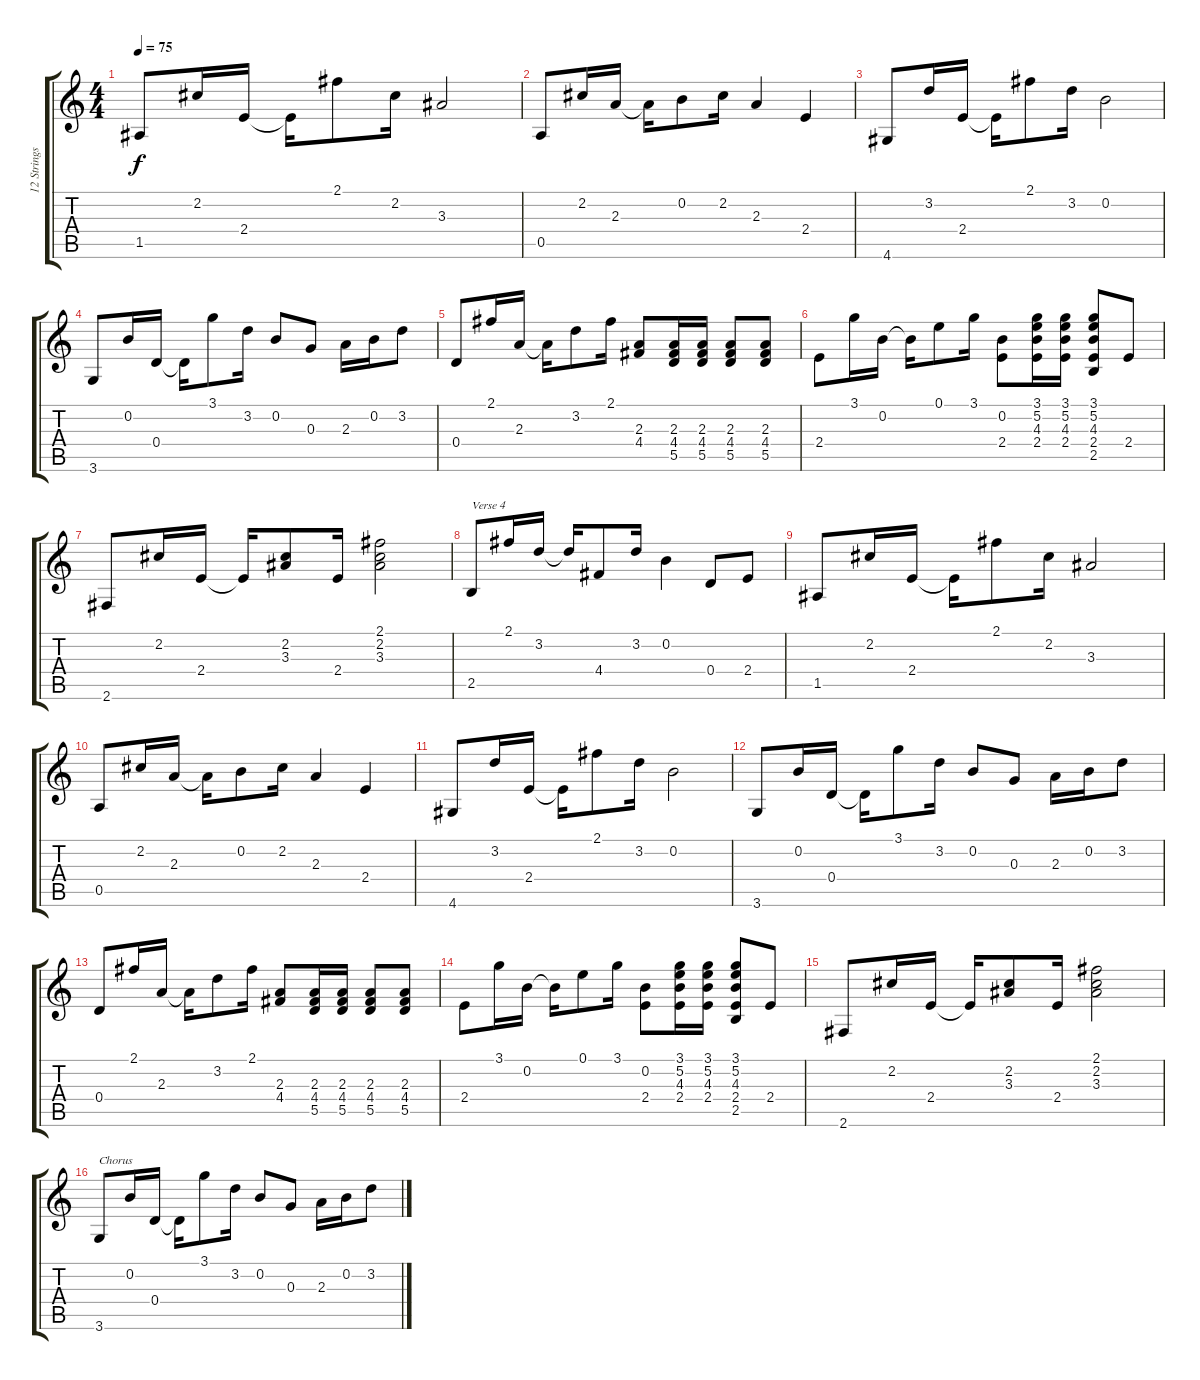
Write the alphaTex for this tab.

\track ("12 Strings Capo 2nd" "12 Strings") {instrument acousticguitarsteel}
\staff {score tabs}
\tuning (E4 B3 G3 D3 A2 E2) {hide}
\ts (4 4)
\tempo 75
\clef g2
\ks c
1.5.8{dy f} 2.2.16 2.4.16 2.4{t}.16 2.1.8 2.2.16 3.3.2 |
0.5.8 2.2.16 2.3.16 2.3{t}.16 0.2.8 2.2.16 2.3.4 2.4.4 |
4.6.8 3.2.16 2.4.16 2.4{t}.16 2.1.8 3.2.16 0.2.2 |
3.6.8 0.2.16 0.4.16 0.4{t}.16 3.1.8 3.2.16 0.2.8 0.3.8 2.3.16 0.2.16 3.2.8 |
0.4.8 2.1.16 2.3.16 2.3{t}.16 3.2.8 2.1.16 (2.3 4.4).8 (2.3 4.4 5.5).16 (2.3 4.4 5.5).16 (2.3 4.4 5.5).8 (2.3 4.4 5.5).8 |
2.4.8 3.1.16 0.2.16 0.2{t}.16 0.1.8 3.1.16 (0.2 2.4).8 (3.1 5.2 4.3 2.4).16 (3.1 5.2 4.3 2.4).16 (3.1 5.2 4.3 2.4 2.5).8 2.4.8 |
2.6.8 2.2.16 2.4.16 2.4{t}.16 (2.2 3.3).8 2.4.16 (2.1 2.2 3.3).2 |
2.5.8{txt "Verse 4"} 2.1.16 3.2.16 3.2{t}.16 4.4.8 3.2.16 0.2.4 0.4.8 2.4.8 |
1.5.8 2.2.16 2.4.16 2.4{t}.16 2.1.8 2.2.16 3.3.2 |
0.5.8 2.2.16 2.3.16 2.3{t}.16 0.2.8 2.2.16 2.3.4 2.4.4 |
4.6.8 3.2.16 2.4.16 2.4{t}.16 2.1.8 3.2.16 0.2.2 |
3.6.8 0.2.16 0.4.16 0.4{t}.16 3.1.8 3.2.16 0.2.8 0.3.8 2.3.16 0.2.16 3.2.8 |
0.4.8 2.1.16 2.3.16 2.3{t}.16 3.2.8 2.1.16 (2.3 4.4).8 (2.3 4.4 5.5).16 (2.3 4.4 5.5).16 (2.3 4.4 5.5).8 (2.3 4.4 5.5).8 |
2.4.8 3.1.16 0.2.16 0.2{t}.16 0.1.8 3.1.16 (0.2 2.4).8 (3.1 5.2 4.3 2.4).16 (3.1 5.2 4.3 2.4).16 (3.1 5.2 4.3 2.4 2.5).8 2.4.8 |
2.6.8 2.2.16 2.4.16 2.4{t}.16 (2.2 3.3).8 2.4.16 (2.1 2.2 3.3).2 |
3.6.8{txt "Chorus"} 0.2.16 0.4.16 0.4{t}.16 3.1.8 3.2.16 0.2.8 0.3.8 2.3.16 0.2.16 3.2.8
